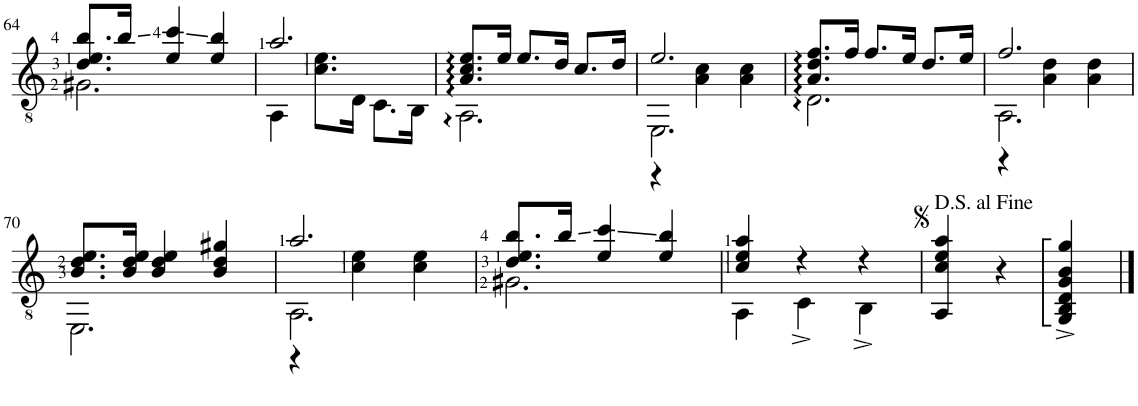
**kern
*part1
*staff1
*I"Guitar
*I'Guit.
!!LO:PB:g=z
*clefGv2
*k[]
*M3/4
=64
*^
8.d/ 8.e/ 8.b/L	2.G#X\
16b/Jk	.
4e/ 4cc/	.
4e/ 4b/	.
=65	=65
2.a/	4AA\
.	8.c\ 8.e\L
.	16D\Jk
.	8.C\L
.	16BB\Jk
=66	=66
8.A/ 8.c/ 8.e/L	2.AA\
16e/Jk	.
8.e/L	.
16d/Jk	.
8.c/L	.
16d/Jk	.
=67	=67
*	*^
2.e/	2.EE\	4r
.	.	4A\ 4c\
.	.	4A\ 4c\
*	*v	*v
=68	=68
8.A/ 8.d/ 8.f/L	2.D\
16f/Jk	.
8.f/L	.
16e/Jk	.
8.d/L	.
16e/Jk	.
=69	=69
*	*^
2.f/	2.AA\	4r
.	.	4A\ 4d\
.	.	4A\ 4d\
*	*v	*v
!!LO:LB:g=z
=70	=70
8.B/ 8.d/ 8.e/L	2.EE\
16B/ 16d/ 16e/Jk	.
4B/ 4d/ 4e/	.
4B/ 4d/ 4g#X/	.
=71	=71
*	*^
2.a/	2.AA\	4r
.	.	4c\ 4e\
.	.	4c\ 4e\
*	*v	*v
=72	=72
8.d/ 8.e/ 8.b/L	2.G#X\
16b/Jk	.
4e/ 4cc/	.
4e/ 4b/	.
=73	=73
4c/ 4e/ 4a/	4AA\
4r	4C^\
4r	4BB^\
*v	*v
=74
4AA/ 4c/ 4e/ 4a/
4r
4GG/^ 4BB/^ 4D/^ 4G/^ 4B/^ 4g/^
==
*-
